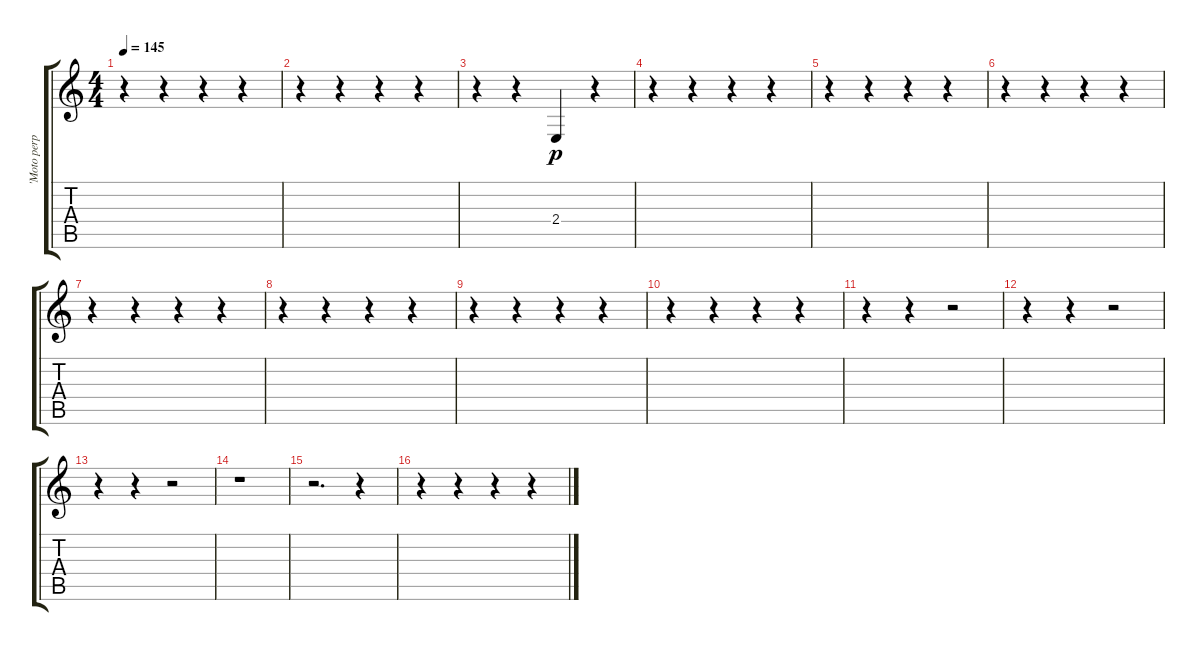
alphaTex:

\track ("'Moto perpetuo'   (1830)" "'Moto perp") {instrument brightacousticpiano}
\staff {score tabs}
\tuning (E4 B3 G3 D3 A2 E2) {hide}
\ts (4 4)
\tempo 145
\clef g2
\ks c
r.4{dy p} r.4 r.4 r.4 |
r.4 r.4 r.4 r.4 |
r.4 r.4 2.4.4 r.4 |
r.4 r.4 r.4 r.4 |
r.4 r.4 r.4 r.4 |
r.4 r.4 r.4 r.4 |
r.4 r.4 r.4 r.4 |
r.4 r.4 r.4 r.4 |
r.4 r.4 r.4 r.4 |
r.4 r.4 r.4 r.4 |
r.4 r.4 r.2 |
r.4 r.4 r.2 |
r.4 r.4 r.2 |
r.1 |
r.2{d} r.4 |
r.4 r.4 r.4 r.4
